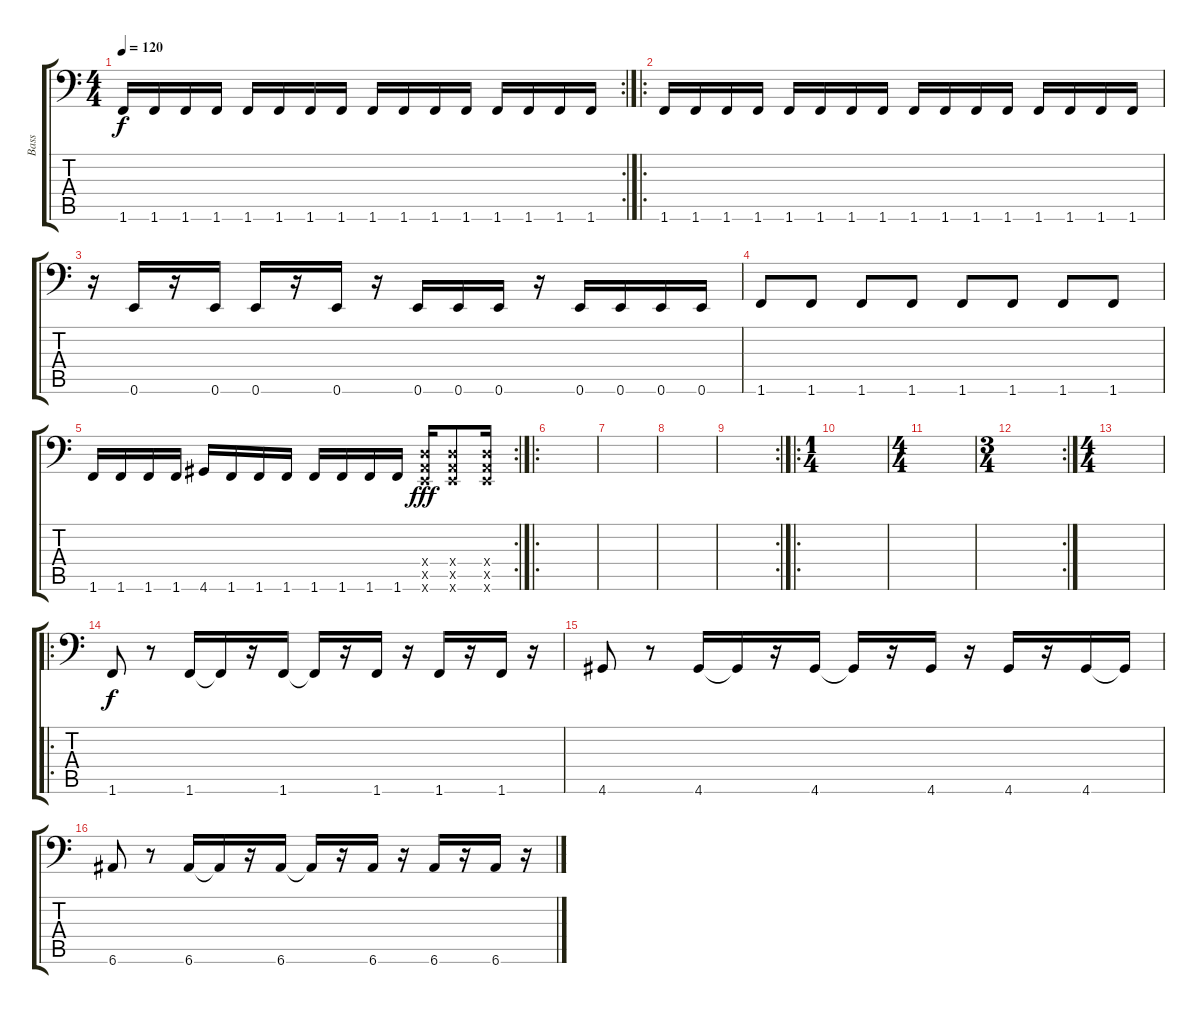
\track ("Bass" "Bass") {instrument electricbassfinger}
\staff {score tabs}
\tuning (E3 B2 G2 D2 A1 E1) {hide}
\rc 2
\ts (4 4)
\tempo 120
\clef f4
\ks c
1.6.16{dy f} 1.6.16 1.6.16 1.6.16 1.6.16 1.6.16 1.6.16 1.6.16 1.6.16 1.6.16 1.6.16 1.6.16 1.6.16 1.6.16 1.6.16 1.6.16 |
\ro
1.6.16 1.6.16 1.6.16 1.6.16 1.6.16 1.6.16 1.6.16 1.6.16 1.6.16 1.6.16 1.6.16 1.6.16 1.6.16 1.6.16 1.6.16 1.6.16 |
r.16 0.6.16 r.16 0.6.16 0.6.16 r.16 0.6.16 r.16 0.6.16 0.6.16 0.6.16 r.16 0.6.16 0.6.16 0.6.16 0.6.16 |
1.6.8 1.6.8 1.6.8 1.6.8 1.6.8 1.6.8 1.6.8 1.6.8 |
\rc 2
1.6.16 1.6.16 1.6.16 1.6.16 4.6.16 1.6.16 1.6.16 1.6.16 1.6.16 1.6.16 1.6.16 1.6.16 (0.4{x} 0.5{x} 0.6{x}).16{dy fff} (0.4{x} 0.5{x} 0.6{x}).8 (0.4{x} 0.5{x} 0.6{x}).16 |
\ro
|
|
|
\rc 2
|
\ro
\ts (1 4)
|
\ts (4 4)
|
\rc 2
\ts (3 4)
|
\ts (4 4)
|
\ro
1.6.8{dy f} r.8 1.6.16 1.6{t}.16 r.16 1.6.16 1.6{t}.16 r.16 1.6.16 r.16 1.6.16 r.16 1.6.16 r.16 |
4.6.8 r.8 4.6.16 4.6{t}.16 r.16 4.6.16 4.6{t}.16 r.16 4.6.16 r.16 4.6.16 r.16 4.6.16 4.6{t}.16 |
6.6.8 r.8 6.6.16 6.6{t}.16 r.16 6.6.16 6.6{t}.16 r.16 6.6.16 r.16 6.6.16 r.16 6.6.16 r.16
